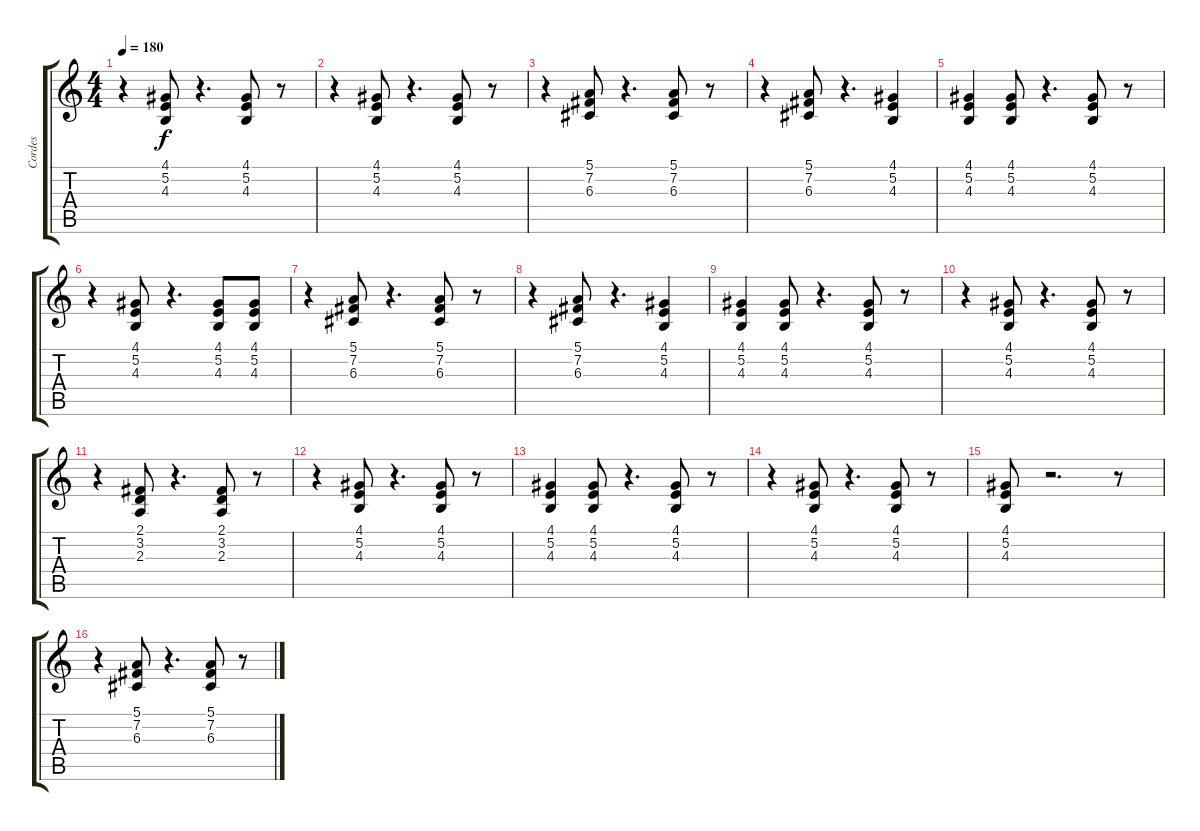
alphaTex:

\track ("Cordes" "Cordes") {instrument pizzicatostrings}
\staff {score tabs}
\tuning (E4 B3 G3 D3 A2 E2) {hide}
\ts (4 4)
\tempo 180
\clef g2
\ks c
r.4{dy f} (4.1 5.2 4.3).8 r.4{d} (4.1 5.2 4.3).8 r.8 |
r.4 (4.1 5.2 4.3).8 r.4{d} (4.1 5.2 4.3).8 r.8 |
r.4 (5.1 7.2 6.3).8 r.4{d} (5.1 7.2 6.3).8 r.8 |
r.4 (5.1 7.2 6.3).8 r.4{d} (4.1 5.2 4.3).4 |
(4.1 5.2 4.3).4 (4.1 5.2 4.3).8 r.4{d} (4.1 5.2 4.3).8 r.8 |
r.4 (4.1 5.2 4.3).8 r.4{d} (4.1 5.2 4.3).8 (4.1 5.2 4.3).8 |
r.4 (5.1 7.2 6.3).8 r.4{d} (5.1 7.2 6.3).8 r.8 |
r.4 (5.1 7.2 6.3).8 r.4{d} (4.1 5.2 4.3).4 |
(4.1 5.2 4.3).4 (4.1 5.2 4.3).8 r.4{d} (4.1 5.2 4.3).8 r.8 |
r.4 (4.1 5.2 4.3).8 r.4{d} (4.1 5.2 4.3).8 r.8 |
r.4 (2.1 3.2 2.3).8 r.4{d} (2.1 3.2 2.3).8 r.8 |
r.4 (4.1 5.2 4.3).8 r.4{d} (4.1 5.2 4.3).8 r.8 |
(4.1 5.2 4.3).4 (4.1 5.2 4.3).8 r.4{d} (4.1 5.2 4.3).8 r.8 |
r.4 (4.1 5.2 4.3).8 r.4{d} (4.1 5.2 4.3).8 r.8 |
(4.1 5.2 4.3).8 r.2{d} r.8 |
r.4 (5.1 7.2 6.3).8 r.4{d} (5.1 7.2 6.3).8 r.8
